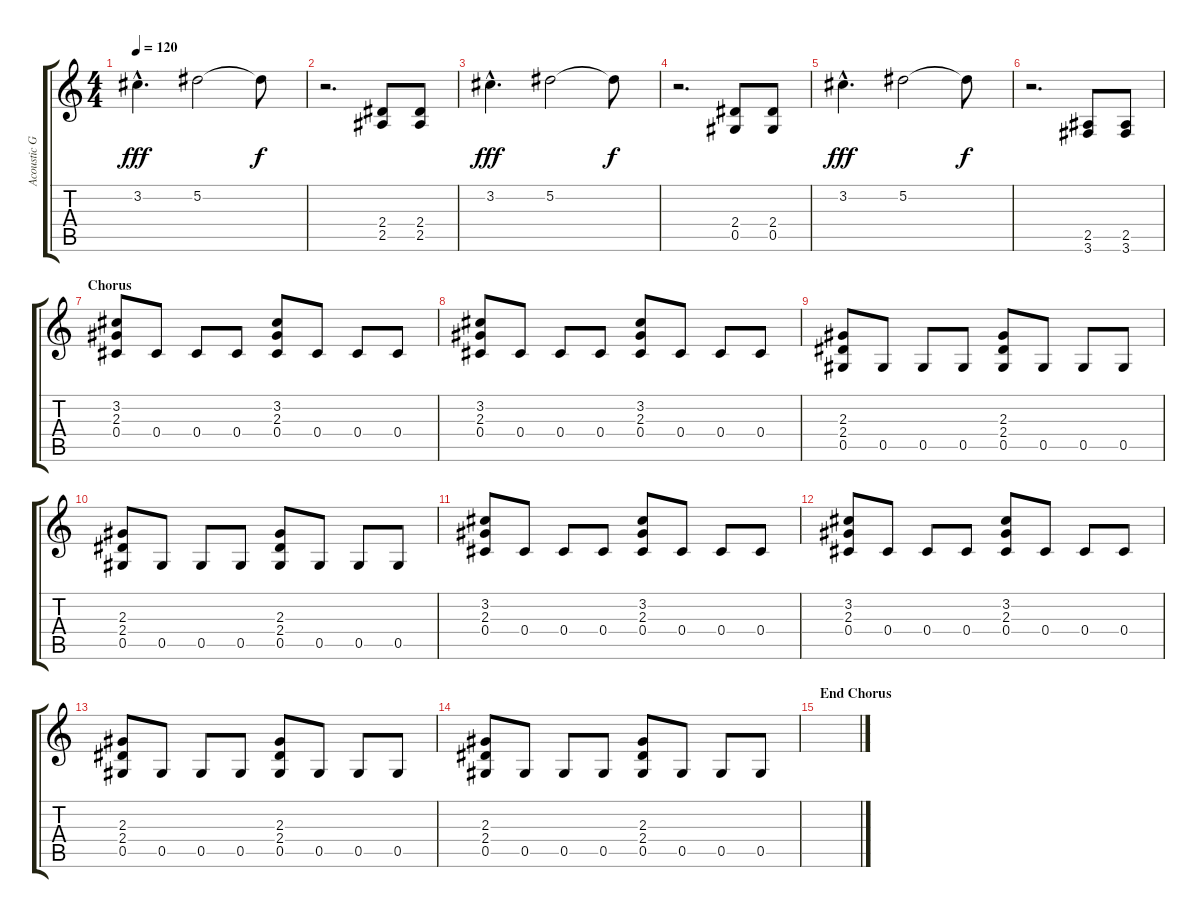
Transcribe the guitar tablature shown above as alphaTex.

\track ("Acoustic Guitar II (Effect)" "Acoustic G") {instrument acousticguitarnylon}
\staff {score tabs}
\tuning (Eb4 Bb3 Gb3 Db3 Ab2 Eb2) {hide}
\ts (4 4)
\tempo 120
\clef g2
\ks c
3.2{hac}.4{d dy fff} 5.2.2 5.2{t}.8{dy f} |
r.2{d} (2.4 2.5).8 (2.4 2.5).8 |
3.2{hac}.4{d dy fff} 5.2.2 5.2{t}.8{dy f} |
r.2{d} (2.4 0.5).8 (2.4 0.5).8 |
3.2{hac}.4{d dy fff} 5.2.2 5.2{t}.8{dy f} |
r.2{d} (2.5 3.6).8 (2.5 3.6).8 |
\section ("" "Chorus")
(3.2 2.3 0.4).8 0.4.8 0.4.8 0.4.8 (3.2 2.3 0.4).8 0.4.8 0.4.8 0.4.8 |
(3.2 2.3 0.4).8 0.4.8 0.4.8 0.4.8 (3.2 2.3 0.4).8 0.4.8 0.4.8 0.4.8 |
(2.3 2.4 0.5).8 0.5.8 0.5.8 0.5.8 (2.3 2.4 0.5).8 0.5.8 0.5.8 0.5.8 |
(2.3 2.4 0.5).8 0.5.8 0.5.8 0.5.8 (2.3 2.4 0.5).8 0.5.8 0.5.8 0.5.8 |
(3.2 2.3 0.4).8 0.4.8 0.4.8 0.4.8 (3.2 2.3 0.4).8 0.4.8 0.4.8 0.4.8 |
(3.2 2.3 0.4).8 0.4.8 0.4.8 0.4.8 (3.2 2.3 0.4).8 0.4.8 0.4.8 0.4.8 |
(2.3 2.4 0.5).8 0.5.8 0.5.8 0.5.8 (2.3 2.4 0.5).8 0.5.8 0.5.8 0.5.8 |
(2.3 2.4 0.5).8 0.5.8 0.5.8 0.5.8 (2.3 2.4 0.5).8 0.5.8 0.5.8 0.5.8 |
\section ("" "End Chorus")
